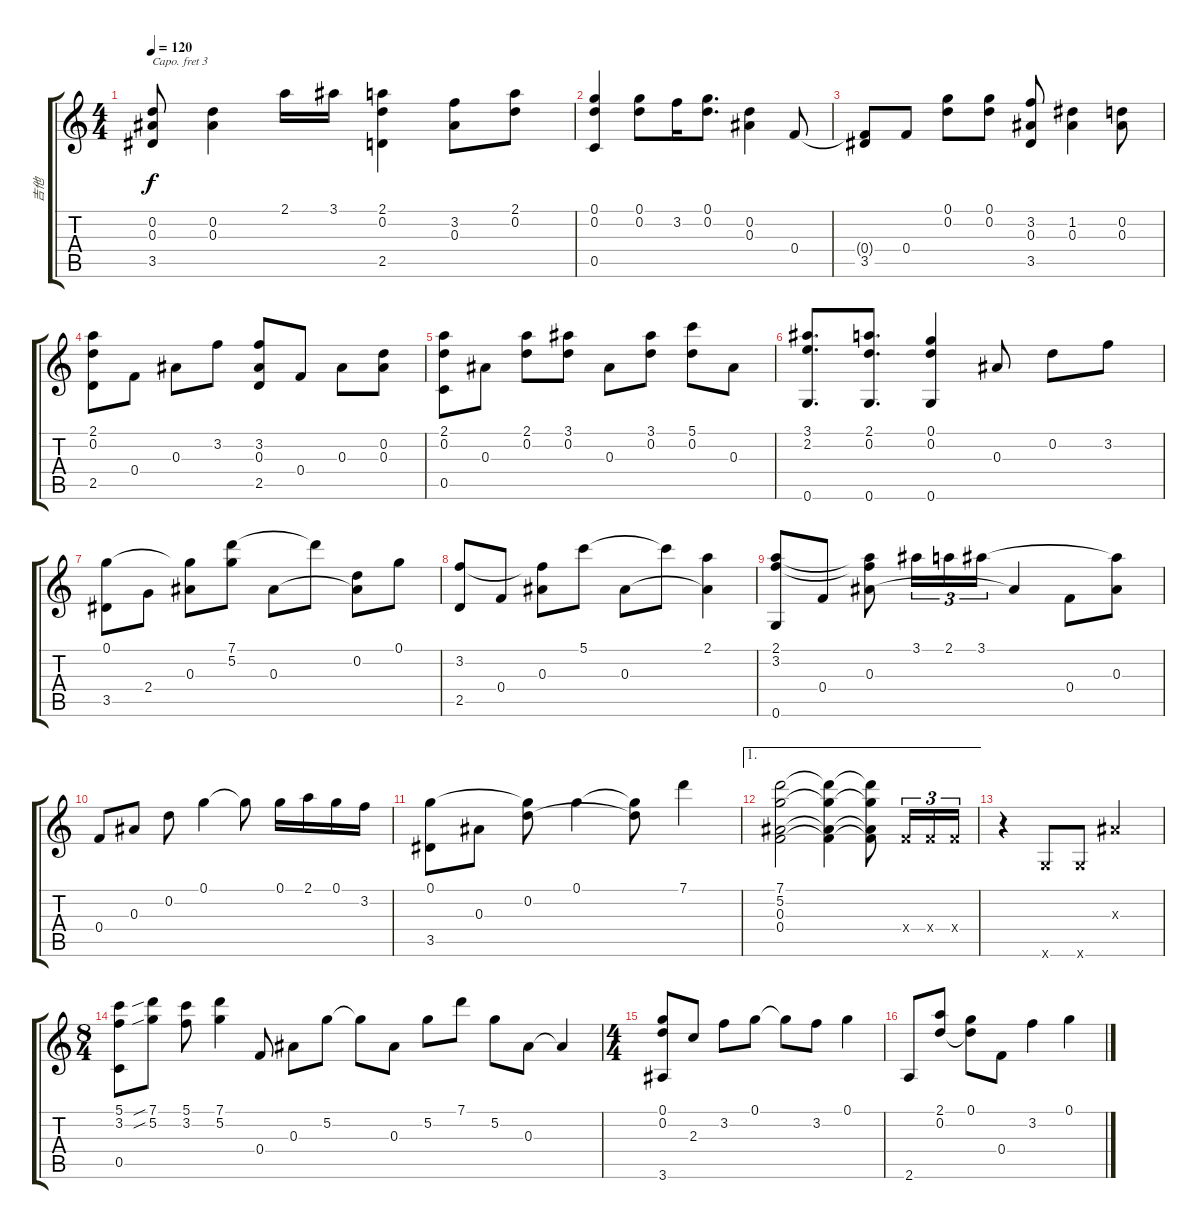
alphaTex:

\track ("吉他" "吉他") {instrument acousticguitarnylon}
\staff {score tabs}
\capo 3
\tuning (E4 B3 G3 D3 A2 E2) {hide}
\ts (4 4)
\tempo 120
\clef g2
\ks c
(0.2 0.3 3.5).8{dy f} (0.2 0.3).4 2.1.16 3.1.16 (2.1 0.2 2.5).4 (3.2 0.3).8 (2.1 0.2).8 |
(0.1 0.2 0.5).4 (0.1 0.2).8 3.2.16 (0.1 0.2).8{d} (0.2 0.3).4 0.4.8 |
(0.4{t} 3.5).8 0.4.8 (0.1 0.2).8 (0.1 0.2).8 (3.2 0.3 3.5).8 (1.2 0.3).4 (0.2 0.3).8 |
(2.1 0.2 2.5).8 0.4.8 0.3.8 3.2.8 (3.2 0.3 2.5).8 0.4.8 0.3.8 (0.2 0.3).8 |
(2.1 0.2 0.5).8 0.3.8 (2.1 0.2).8 (3.1 0.2).8 0.3.8 (3.1 0.2).8 (5.1 0.2).8 0.3.8 |
(3.1 2.2 0.6).8{d} (2.1 0.2 0.6).8{d} (0.1 0.2 0.6).4 0.3.8 0.2.8 3.2.8 |
(0.1 3.5).8 2.4.8 (0.1{t} 0.3).8 (7.1 5.2).8 0.3.8 7.1{t}.8 (0.2 0.3{t}).8 0.1.8 |
(3.2 2.5).8 0.4.8 (3.2{t} 0.3).8 5.1.8 0.3.8 5.1{t}.8 (2.1 0.3{t}).4 |
(2.1 3.2 0.6).8 0.4.8 (2.1{t} 3.2{t} 0.3).8 3.1.16{tu (3 2)} 2.1.16{tu (3 2)} 3.1.16{tu (3 2)} 0.3{t}.4 0.4.8 (3.1{t} 0.3).8 |
0.4.8 0.3.8 0.2.8 0.1.4 0.1{t}.8 0.1.16 2.1.16 0.1.16 3.2.16 |
(0.1 3.5).8 0.3.8 (0.1{t} 0.2).8 0.1.4 (0.1{t} 0.2{t}).8 7.1.4 |
\ae 1
(7.1 5.2 0.3 0.4).2 (7.1{t} 5.2{t} 0.3{t} 0.4{t}).4 (7.1{t} 5.2{t} 0.3{t} 0.4{t}).8 0.4{x}.16{tu (3 2)} 0.4{x}.16{tu (3 2)} 0.4{x}.16{tu (3 2)} |
r.4 0.6{x}.8 0.6{x}.8 0.3{x}.2 |
\ts (8 4)
(5.1 3.2 0.5).8 (7.1{sib} 5.2{sib}).8 (5.1 3.2).8 (7.1 5.2).4 0.4.8 0.3.8 5.2.8 5.2{t}.8 0.3.8 5.2.8 7.1.8 5.2.8 0.3.8 0.3{t}.4 |
\ts (4 4)
(0.1 0.2 3.6).8 2.3.8 3.2.8 0.1.8 0.1{t}.8 3.2.8 0.1.4 |
2.6.8 (2.1 0.2).8 (0.1 0.2{t}).8 0.4.8 3.2.4 0.1.4
